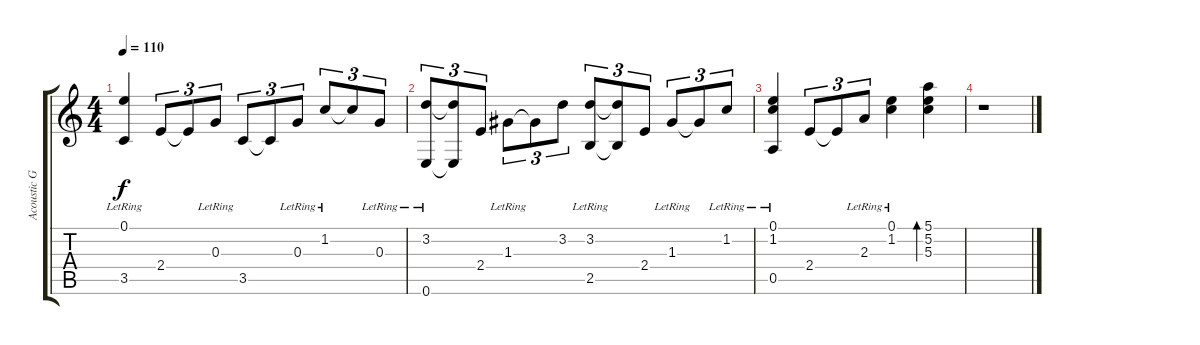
\track ("Acoustic Guitar" "Acoustic G") {instrument acousticguitarsteel}
\staff {score tabs}
\tuning (E4 B3 G3 D3 A2 E2) {hide}
\ts (4 4)
\tempo 110
\clef g2
\ks c
(0.1{lr} 3.5).4{dy f} 2.4.8{tu (3 2)} 2.4{t}.8{tu (3 2)} 0.3{lr}.8{tu (3 2)} 3.5.8{tu (3 2)} 3.5{t}.8{tu (3 2)} 0.3{lr}.8{tu (3 2)} 1.2{lr}.8{tu (3 2)} 1.2{t}.8{tu (3 2)} 0.3{lr}.8{tu (3 2)} |
(3.2{lr} 0.6).8{tu (3 2)} (3.2{t} 0.6{t}).8{tu (3 2)} 2.4.8{tu (3 2)} 1.3{lr}.8{tu (3 2)} 1.3{t}.8{tu (3 2)} 3.2.8{tu (3 2)} (3.2{lr} 2.5).8{tu (3 2)} (3.2{t} 2.5{t}).8{tu (3 2)} 2.4.8{tu (3 2)} 1.3{lr}.8{tu (3 2)} 1.3{t}.8{tu (3 2)} 1.2{lr}.8{tu (3 2)} |
(0.1{lr} 1.2{lr} 0.5).4 2.4.8{tu (3 2)} 2.4{t}.8{tu (3 2)} 2.3{lr}.8{tu (3 2)} (0.1{lr} 1.2{lr}).4 (5.1 5.2 5.3).4{bd 240} |
r.1
